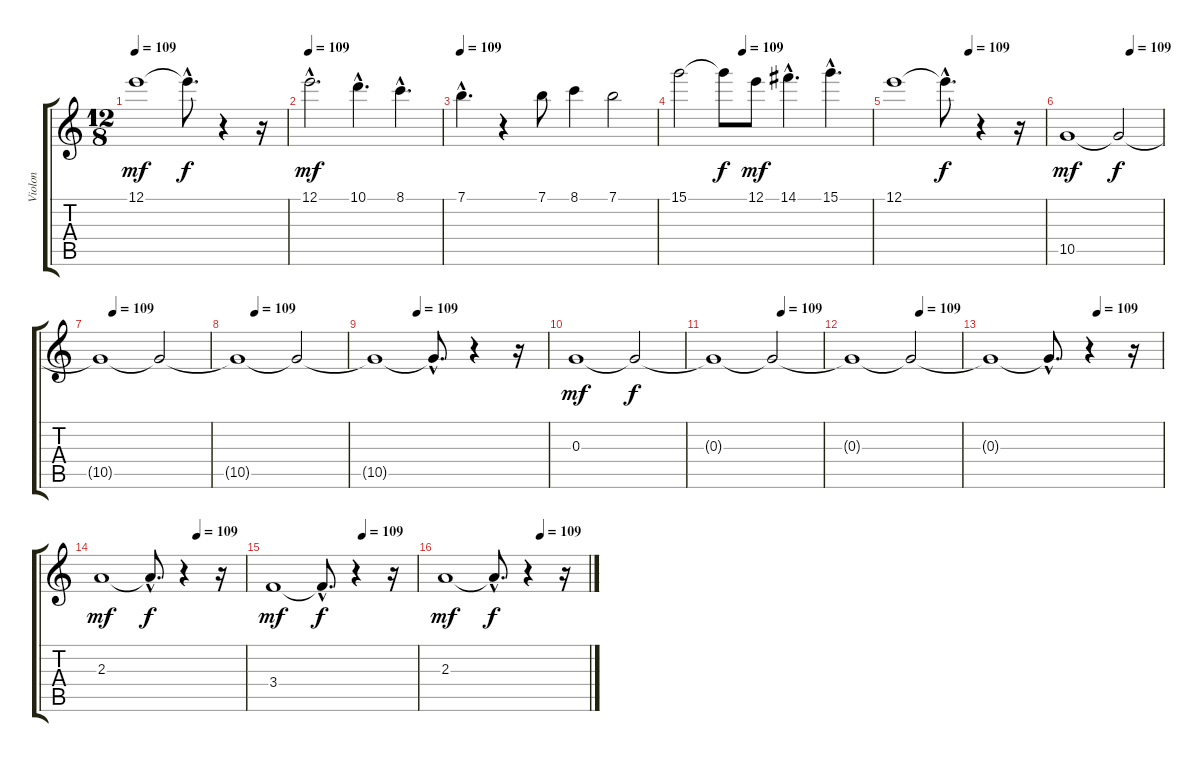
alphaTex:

\track ("Violon" "Violon") {instrument contrabass}
\staff {score tabs}
\tuning (E4 B3 G3 D3 A2 E2) {hide}
\ts (12 8)
\tempo 109
\clef g2
\ks c
12.1.1{dy mf} 12.1{hac t}.8{d dy f} r.4 r.16 |
\tempo 109
12.1{hac}.2{d dy mf} 10.1{hac}.4{d} 8.1{hac}.4{d} |
\tempo 109
7.1{hac}.4{d} r.4 7.1.8 8.1.4 7.1.2 |
\tempo (109 0.3333333333333333)
15.1.2 15.1{t}.8{dy f} 12.1.8{dy mf} 14.1{hac}.4{d} 15.1{hac}.4{d} |
\tempo (109 0.5)
12.1.1 12.1{hac t}.8{d dy f} r.4 r.16 |
\tempo (109 0.6666666666666666)
10.5.1{dy mf} 10.5{t}.2{dy f} |
\tempo (109 0.125)
10.5{t}.1 10.5{t}.2 |
\tempo (109 0.16666666666666666)
10.5{t}.1 10.5{t}.2 |
\tempo (109 0.25)
10.5{t}.1 10.5{hac t}.8{d} r.4 r.16 |
0.3.1{dy mf} 0.3{t}.2{dy f} |
\tempo (109 0.625)
0.3{t}.1 0.3{t}.2 |
\tempo (109 0.625)
0.3{t}.1 0.3{t}.2 |
\tempo (109 0.625)
0.3{t}.1 0.3{hac t}.8{d} r.4 r.16 |
\tempo (109 0.6666666666666666)
2.3.1{dy mf} 2.3{hac t}.8{d dy f} r.4 r.16 |
\tempo (109 0.625)
3.4.1{dy mf} 3.4{hac t}.8{d dy f} r.4 r.16 |
\tempo (109 0.6666666666666666)
2.3.1{dy mf} 2.3{hac t}.8{d dy f} r.4 r.16
